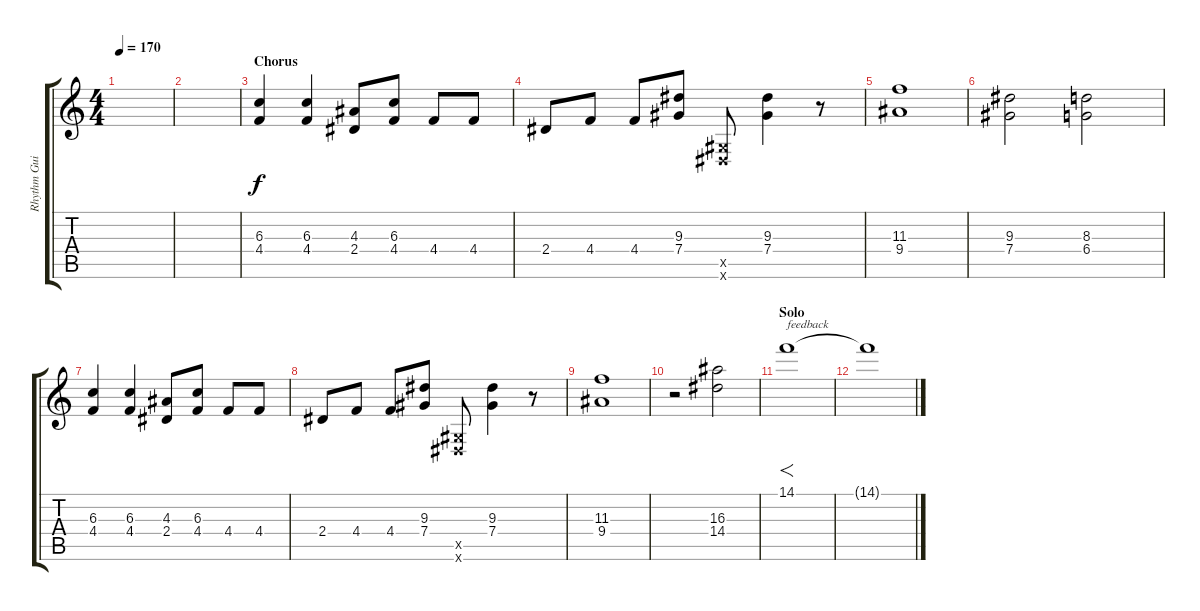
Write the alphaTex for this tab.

\track ("Rhythm Guitar 2" "Rhythm Gui") {instrument distortionguitar}
\staff {score tabs}
\tuning (Eb4 Bb3 Gb3 Db3 Ab2 Eb2) {hide}
\ts (4 4)
\tempo 170
\clef g2
\ks c
|
|
\section ("" "Chorus")
(6.3 4.4).4 (6.3 4.4).4 (4.3 2.4).8 (6.3 4.4).8 4.4.8 4.4.8 |
2.4.8 4.4.8 4.4.8 (9.3 7.4).8 (0.5{x} 0.6{x}).8 (9.3 7.4).4 r.8 |
(11.3 9.4).1 |
(9.3 7.4).2 (8.3 6.4).2 |
(6.3 4.4).4 (6.3 4.4).4 (4.3 2.4).8 (6.3 4.4).8 4.4.8 4.4.8 |
2.4.8 4.4.8 4.4.8 (9.3 7.4).8 (0.5{x} 0.6{x}).8 (9.3 7.4).4 r.8 |
(11.3 9.4).1 |
r.2 (16.3 14.4).2 |
\section ("" "Solo")
14.1.1{f txt "feedback"} |
14.1{t}.1
